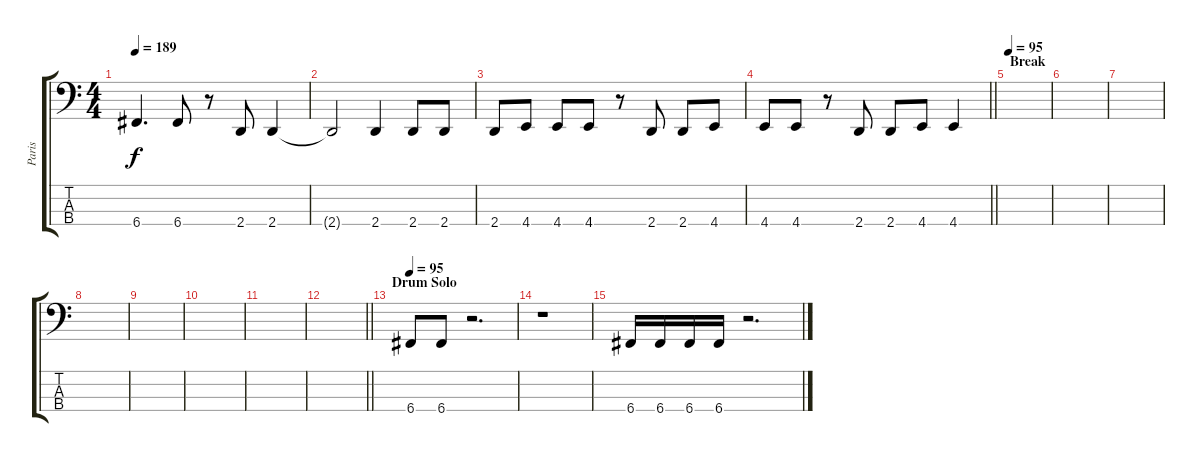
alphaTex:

\track ("Paris" "Paris") {instrument electricbasspick}
\staff {score tabs}
\tuning (F2 C2 G1 C1) {hide}
\ts (4 4)
\tempo 189
\clef f4
\ks c
6.4.4{d dy f} 6.4.8 r.8 2.4.8 2.4.4 |
2.4{t}.2 2.4.4 2.4.8 2.4.8 |
2.4.8 4.4.8 4.4.8 4.4.8 r.8 2.4.8 2.4.8 4.4.8 |
\barLineRight lightlight
4.4.8 4.4.8 r.8 2.4.8 2.4.8 4.4.8 4.4.4 |
\section ("" "Break")
\tempo 95
|
|
|
|
|
|
|
\barLineRight lightlight
|
\section ("" "Drum Solo")
\tempo 95
6.4.8 6.4.8 r.2{d} |
r.1 |
6.4.16 6.4.16 6.4.16 6.4.16 r.2{d}
